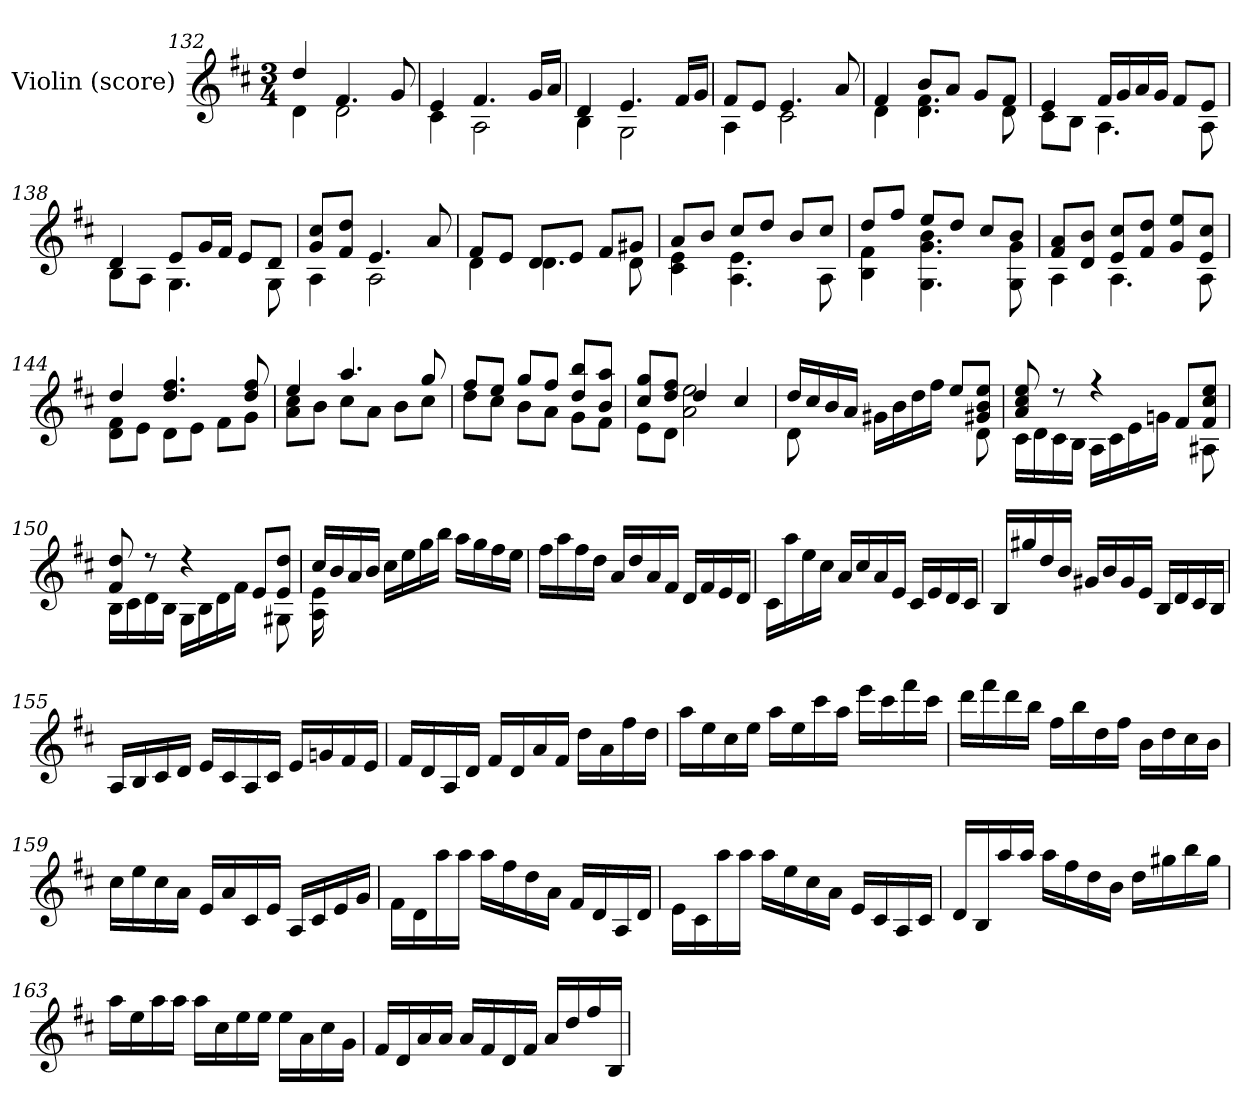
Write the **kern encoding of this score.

**kern
*part1
*staff1
*I"Violin (score)
*I'Vln
*clefG2
*k[f#c#]
*M3/4
=132
*^
4dd/	4d\
4.f#/	2d\
8g/	.
=133	=133
4e/	4c#\
4.f#/	2A\
16g/LL	.
16a/JJ	.
=134	=134
4d/	4B\
4.e/	2G\
16f#/LL	.
16g/JJ	.
=135	=135
8f#/L	4A\
8e/J	.
4.e/	2c#\
8a/	.
=136	=136
4f#/	4d\
8b/L	4.d\ 4.f#\
8a/J	.
8g/L	.
8f#/J	8d\
=137	=137
4e/	8c#\L
.	8B\J
16f#/LL	4.A\
16g/	.
16a/	.
16g/JJ	.
8f#/L	.
8e/J	8A\
=138	=138
4d/	8B\L
.	8A\J
8e/L	4.G\
16g/L	.
16f#/JJ	.
8e/L	.
8d/J	8G\
=139	=139
8g/ 8cc#/L	4A\
8f#/ 8dd/J	.
4.e/	2A\
8a/	.
=140	=140
8f#/L	4d\
8e/J	.
8d/L	4.d\
8e/J	.
8f#/L	.
8g#X/J	8d\
=141	=141
8a/L	4c#\ 4e\
8b/J	.
8cc#/L	4.A\ 4.e\
8dd/J	.
8b/L	.
8cc#/J	8A\
=142	=142
8dd/L	4B\ 4f#\
8ff#/J	.
8ee/L	4.G\ 4.g\ 4.b\
8dd/J	.
8cc#/L	.
8b/J	8G\ 8g\
=143	=143
8f#/ 8a/L	4A\
8d/ 8b/J	.
8e/ 8cc#/L	4.A\
8f#/ 8dd/J	.
8g/ 8ee/L	.
8e/ 8cc#/J	8A\
=144	=144
4dd/	8d\ 8f#\L
.	8e\J
4.dd/ 4.ff#/	8d\L
.	8e\J
.	8f#\L
8dd/ 8ff#/	8g\J
=145	=145
4ee/	8a\ 8cc#\L
.	8b\J
4.aa/	8cc#\L
.	8a\J
.	8b\L
8gg/	8cc#\J
=146	=146
8ff#/L	8dd\L
8ee/J	8cc#\J
8gg/L	8b\L
8ff#/J	8a\J
8dd/ 8bb/L	8g\L
8b/ 8aa/J	8f#\J
=147	=147
8cc#/ 8gg/L	8e\L
8dd/ 8ff#/J	8d\J
4dd/	2a\ 2ee\
4cc#/	.
=148	=148
16dd/LL	8d\
16cc#/	.
16b/	2ryy
16a/JJ	.
16g#X\LL	.
16b\	.
16dd\	.
16ff#\JJ	.
8ee/L	.
8g#X/ 8b/ 8ee/J	8d\
=149	=149
8a/ 8cc#/ 8ee/	16c#\LL
.	16d\
8r	16c#\
.	16B\JJ
4r	16A\LL
.	16c#\
.	16e\
.	16gn\JJ
8f#/L	8ryy
8f#/ 8cc#/ 8ee/J	8A#X\
=150	=150
8f#/ 8dd/	16B\LL
.	16c#\
8r	16d\
.	16B\JJ
4r	16G\LL
.	16B\
.	16d\
.	16f#\JJ
8e/L	8ryy
8e/ 8dd/J	8G#X\
=151	=151
16cc#/LL	16A\ 16e\
16b/	2ryy
16a/	.
16b/JJ	.
16cc#\LL	.
16ee\	.
16gg\	.
16bb\JJ	.
16aa\LL	.
16gg\	8.ryy
16ff#\	.
16ee\JJ	.
*v	*v
=152
16ff#\LL
16aa\
16ff#\
16dd\JJ
16a/LL
16dd/
16a/
16f#/JJ
16d/LL
16f#/
16e/
16d/JJ
=153
16c#\LL
16aa\
16ee\
16cc#\JJ
16a/LL
16cc#/
16a/
16e/JJ
16c#/LL
16e/
16d/
16c#/JJ
=154
16B/LL
16gg#X/
16dd/
16b/JJ
16g#X/LL
16b/
16g#/
16e/JJ
16B/LL
16d/
16c#/
16B/JJ
=155
16A/LL
16B/
16c#/
16d/JJ
16e/LL
16c#/
16A/
16c#/JJ
16e/LL
16gn/
16f#/
16e/JJ
=156
16f#/LL
16d/
16A/
16d/JJ
16f#/LL
16d/
16a/
16f#/JJ
16dd\LL
16a\
16ff#\
16dd\JJ
=157
16aa\LL
16ee\
16cc#\
16ee\JJ
16aa\LL
16ee\
16ccc#\
16aa\JJ
16eee\LL
16ccc#\
16fff#\
16ccc#\JJ
=158
16ddd\LL
16fff#\
16ddd\
16bb\JJ
16ff#\LL
16bb\
16dd\
16ff#\JJ
16b\LL
16dd\
16cc#\
16b\JJ
=159
16cc#\LL
16ee\
16cc#\
16a\JJ
16e/LL
16a/
16c#/
16e/JJ
16A/LL
16c#/
16e/
16g/JJ
=160
16f#\LL
16d\
16aa\
16aa\JJ
16aa\LL
16ff#\
16dd\
16a\JJ
16f#/LL
16d/
16A/
16d/JJ
=161
16e\LL
16c#\
16aa\
16aa\JJ
16aa\LL
16ee\
16cc#\
16a\JJ
16e/LL
16c#/
16A/
16c#/JJ
=162
16d/LL
16B/
16aa/
16aa/JJ
16aa\LL
16ff#\
16dd\
16b\JJ
16dd\LL
16gg#X\
16bb\
16gg#\JJ
=163
16aa\LL
16ee\
16aa\
16aa\JJ
16aa\LL
16cc#\
16ee\
16ee\JJ
16ee\LL
16a\
16cc#\
16g\JJ
=164
16f#/LL
16d/
16a/
16a/JJ
16a/LL
16f#/
16d/
16f#/JJ
16a/LL
16dd/
16ff#/
16B/JJ
=
*-
